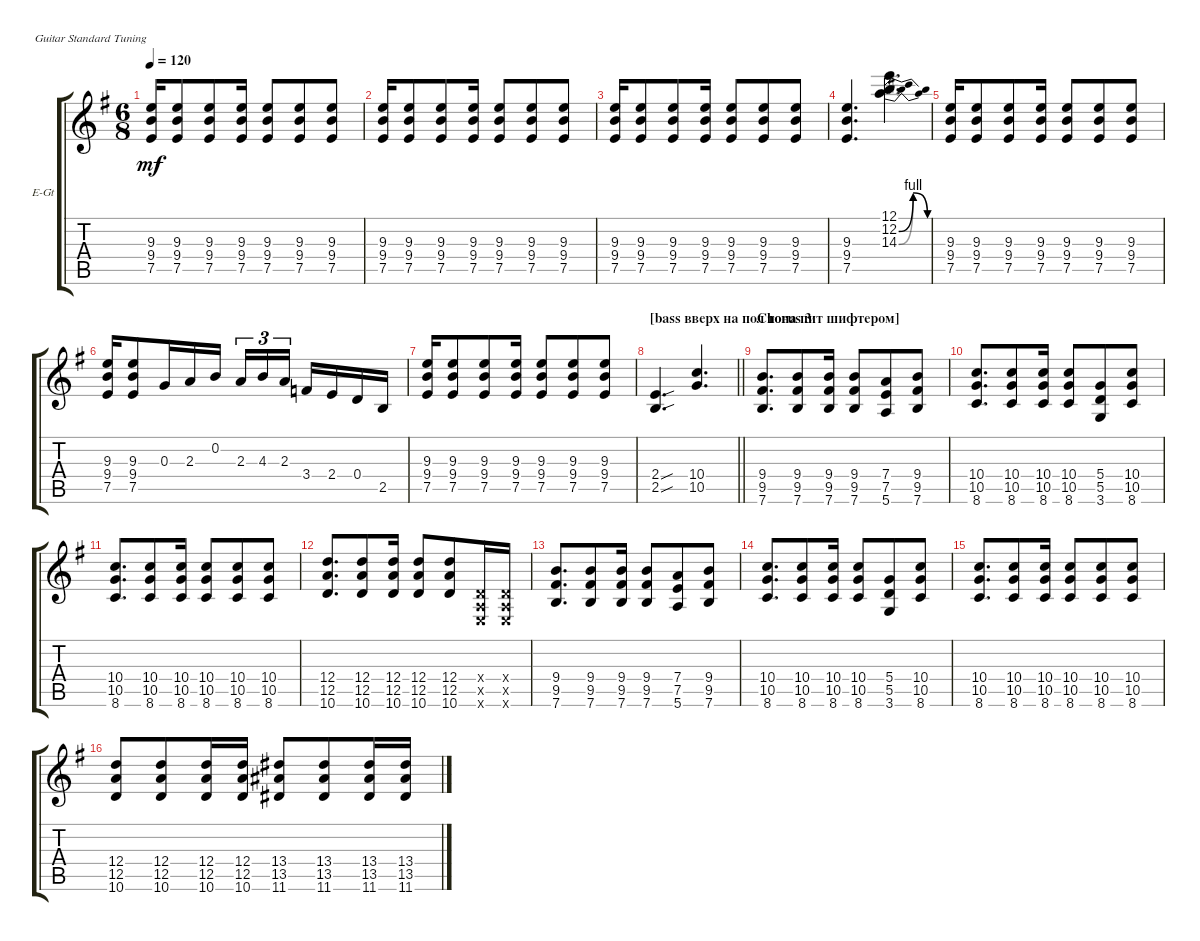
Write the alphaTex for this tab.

\bracketExtendMode groupsimilarinstruments
\firstSystemTrackNameOrientation horizontal
\otherSystemsTrackNameOrientation horizontal
\track ("guitar drive (Artur Potemkin)" "E-Gt") {instrument electricguitarclean}
\staff {score tabs}
\tuning (E4 B3 G3 D3 A2 E2)
\ts (6 8)
\tempo 120
\clef g2
\scale
0.333333
\ks eminor
(9.3 9.4 7.5).16{dy mf} (9.3 9.4 7.5).8 (9.3 9.4 7.5).8 (9.3 9.4 7.5).16 (9.3 9.4 7.5).8 (9.3 9.4 7.5).8 (9.3 9.4 7.5).8 |
\scale
0.333333 (9.3 9.4 7.5).16 (9.3 9.4 7.5).8 (9.3 9.4 7.5).8 (9.3 9.4 7.5).16 (9.3 9.4 7.5).8 (9.3 9.4 7.5).8 (9.3 9.4 7.5).8 |
\scale
0.333333 (9.3 9.4 7.5).16 (9.3 9.4 7.5).8 (9.3 9.4 7.5).8 (9.3 9.4 7.5).16 (9.3 9.4 7.5).8 (9.3 9.4 7.5).8 (9.3 9.4 7.5).8 |
\scale
0.333333 (9.3 9.4 7.5).4{d} (14.3{be (bendrelease 0 0 10.2 4 46.8 4 60 0)} 12.2{be (bendrelease 0 0 10.2 4 45.6 4 59.4 0)} 12.1).4{d} |
\scale
0.333333 (9.3 9.4 7.5).16 (9.3 9.4 7.5).8 (9.3 9.4 7.5).8 (9.3 9.4 7.5).16 (9.3 9.4 7.5).8 (9.3 9.4 7.5).8 (9.3 9.4 7.5).8 |
\scale
0.333333 (9.3 9.4 7.5).16 (9.3 9.4 7.5).8 0.3.16 2.3.16 0.2.16 2.3.16{tu (3 2)} 4.3.16{tu (3 2)} 2.3.16{tu (3 2)} 3.4.16 2.4.16 0.4.16 2.5.16 |
\scale
0.333333 (9.3 9.4 7.5).16 (9.3 9.4 7.5).8 (9.3 9.4 7.5).8 (9.3 9.4 7.5).16 (9.3 9.4 7.5).8 (9.3 9.4 7.5).8 (9.3 9.4 7.5).8 |
\section ("" "[bass вверх на пол тона пит шифтером]")
\scale
0.333333
\barLineRight lightlight
(2.5{sou} 2.4{sou}).4{d} (10.4 10.5).4{d} |
\section ("" "Chorus 3")
\scale
0.333333 (9.4 9.5 7.6).8{d} (9.4 9.5 7.6).8 (9.4 9.5 7.6).16 (9.4 9.5 7.6).8 (7.4 7.5 5.6).8 (9.4 9.5 7.6).8 |
\scale
0.333333 (10.4 10.5 8.6).8{d} (8.6 10.5 10.4).8 (8.6 10.5 10.4).16 (8.6 10.5 10.4).8 (5.5 5.4 3.6).8 (8.6 10.5 10.4).8 |
\scale
0.333333 (10.4 10.5 8.6).8{d} (8.6 10.5 10.4).8 (8.6 10.5 10.4).16 (8.6 10.5 10.4).8 (10.5 10.4 8.6).8 (8.6 10.5 10.4).8 |
\scale
0.333333 (12.4 12.5 10.6).8{d} (12.4 12.5 10.6).8 (12.4 12.5 10.6).16 (12.4 12.5 10.6).8 (12.4 12.5 10.6).8 (0.4{x} 0.5{x} 0.6{x}).16 (0.5{x} 0.4{x} 0.6{x}).16 |
\scale
0.333333 (9.4 9.5 7.6).8{d} (9.4 9.5 7.6).8 (9.4 9.5 7.6).16 (7.6 9.5 9.4).8 (5.6 7.5 7.4).8 (9.4 9.5 7.6).8 |
\scale
0.333333 (10.4 10.5 8.6).8{d} (8.6 10.5 10.4).8 (8.6 10.5 10.4).16 (8.6 10.5 10.4).8 (5.5 5.4 3.6).8 (8.6 10.5 10.4).8 |
\scale
0.333333 (10.4 10.5 8.6).8{d} (8.6 10.5 10.4).8 (8.6 10.5 10.4).16 (8.6 10.5 10.4).8 (10.5 10.4 8.6).8 (8.6 10.5 10.4).8 |
\scale
0.333333 (12.4 12.5 10.6).8 (12.4 12.5 10.6).8 (12.4 12.5 10.6).16 (12.4 12.5 10.6).16 (11.6 13.5 13.4).8 (13.4 13.5 11.6).8 (13.4 13.5 11.6).16 (13.4 13.5 11.6).16
